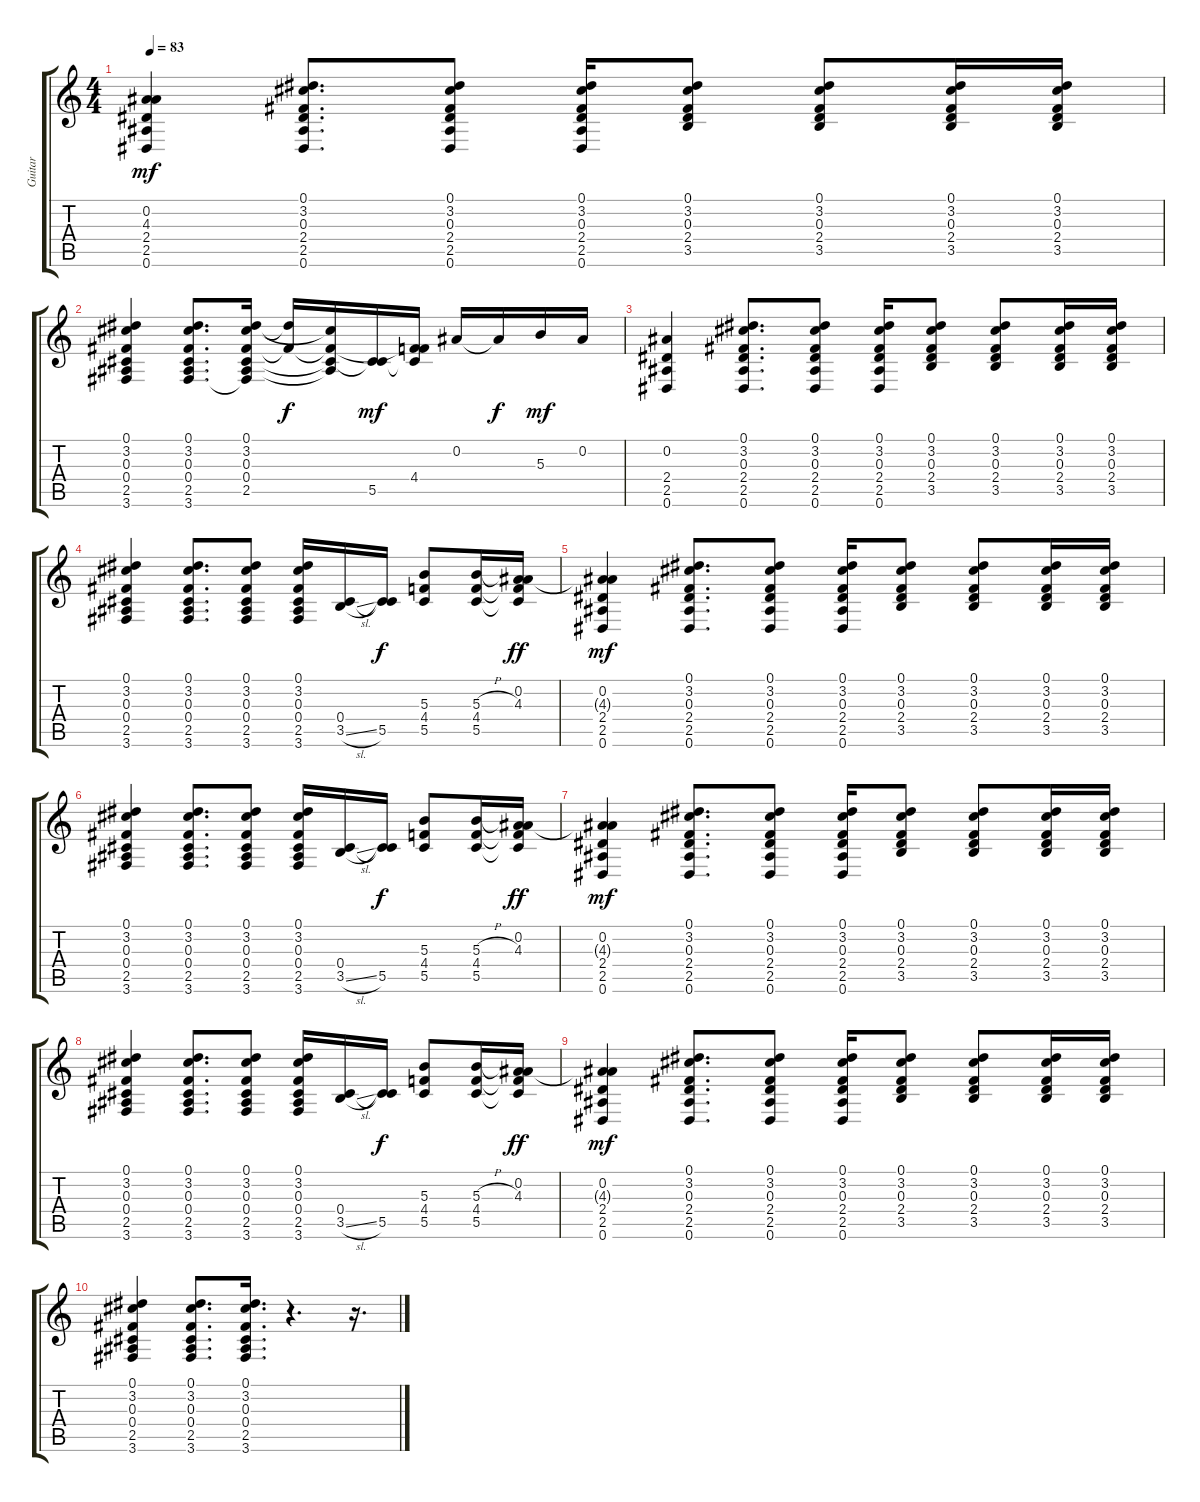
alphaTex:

\track ("Guitar" "Guitar") {instrument overdrivenguitar}
\staff {score tabs}
\tuning (Eb4 Bb3 Gb3 Db3 Ab2 Eb2) {hide}
\ts (4 4)
\tempo 83
\clef g2
\ks c
(0.2 4.3{t} 2.4 2.5 0.6).4{dy mf} (0.1 3.2 0.3 2.4 2.5 0.6).8{d} (0.1 3.2 0.3 2.4 2.5 0.6).8 (0.1 3.2 0.3 2.4 2.5 0.6).16 (0.1 3.2 0.3 2.4 3.5).8 (0.1 3.2 0.3 2.4 3.5).8 (0.1 3.2 0.3 2.4 3.5).16 (0.1 3.2 0.3 2.4 3.5).16 |
(0.1 3.2 0.3 0.4 2.5 3.6).4 (0.1 3.2 0.3 0.4 2.5 3.6).8{d} (0.1 3.2 0.3 0.4 2.5 3.6{t}).16 (0.1{t} 0.3{t}).16{dy f} (3.2{t} 0.3{t} 0.4{t} 2.5{t}).16 (0.4{t} 5.5).16{dy mf} (0.3{t} 4.4 5.5{t}).16 0.2.16 0.2{t}.16{dy f} 5.3.16{dy mf} 0.2.16 |
(0.2 2.4 2.5 0.6).4 (0.1 3.2 0.3 2.4 2.5 0.6).8{d} (0.1 3.2 0.3 2.4 2.5 0.6).8 (0.1 3.2 0.3 2.4 2.5 0.6).16 (0.1 3.2 0.3 2.4 3.5).8 (0.1 3.2 0.3 2.4 3.5).8 (0.1 3.2 0.3 2.4 3.5).16 (0.1 3.2 0.3 2.4 3.5).16 |
(0.1 3.2 0.3 0.4 2.5 3.6).4 (0.1 3.2 0.3 0.4 2.5 3.6).8{d} (0.1 3.2 0.3 0.4 2.5 3.6).8 (0.1 3.2 0.3 0.4 2.5 3.6).16 (0.4 3.5{sl}).16 (0.4{t} 5.5).16{dy f} (5.3 4.4 5.5).8 (5.3{h} 4.4 5.5).16 (0.2 4.3 4.4{t} 5.5{t}).16{dy ff} |
(0.2 4.3{t} 2.4 2.5 0.6).4{dy mf} (0.1 3.2 0.3 2.4 2.5 0.6).8{d} (0.1 3.2 0.3 2.4 2.5 0.6).8 (0.1 3.2 0.3 2.4 2.5 0.6).16 (0.1 3.2 0.3 2.4 3.5).8 (0.1 3.2 0.3 2.4 3.5).8 (0.1 3.2 0.3 2.4 3.5).16 (0.1 3.2 0.3 2.4 3.5).16 |
(0.1 3.2 0.3 0.4 2.5 3.6).4 (0.1 3.2 0.3 0.4 2.5 3.6).8{d} (0.1 3.2 0.3 0.4 2.5 3.6).8 (0.1 3.2 0.3 0.4 2.5 3.6).16 (0.4 3.5{sl}).16 (0.4{t} 5.5).16{dy f} (5.3 4.4 5.5).8 (5.3{h} 4.4 5.5).16 (0.2 4.3 4.4{t} 5.5{t}).16{dy ff} |
(0.2 4.3{t} 2.4 2.5 0.6).4{dy mf} (0.1 3.2 0.3 2.4 2.5 0.6).8{d} (0.1 3.2 0.3 2.4 2.5 0.6).8 (0.1 3.2 0.3 2.4 2.5 0.6).16 (0.1 3.2 0.3 2.4 3.5).8 (0.1 3.2 0.3 2.4 3.5).8 (0.1 3.2 0.3 2.4 3.5).16 (0.1 3.2 0.3 2.4 3.5).16 |
(0.1 3.2 0.3 0.4 2.5 3.6).4 (0.1 3.2 0.3 0.4 2.5 3.6).8{d} (0.1 3.2 0.3 0.4 2.5 3.6).8 (0.1 3.2 0.3 0.4 2.5 3.6).16 (0.4 3.5{sl}).16 (0.4{t} 5.5).16{dy f} (5.3 4.4 5.5).8 (5.3{h} 4.4 5.5).16 (0.2 4.3 4.4{t} 5.5{t}).16{dy ff} |
(0.2 4.3{t} 2.4 2.5 0.6).4{dy mf} (0.1 3.2 0.3 2.4 2.5 0.6).8{d} (0.1 3.2 0.3 2.4 2.5 0.6).8 (0.1 3.2 0.3 2.4 2.5 0.6).16 (0.1 3.2 0.3 2.4 3.5).8 (0.1 3.2 0.3 2.4 3.5).8 (0.1 3.2 0.3 2.4 3.5).16 (0.1 3.2 0.3 2.4 3.5).16 |
(0.1 3.2 0.3 0.4 2.5 3.6).4 (0.1 3.2 0.3 0.4 2.5 3.6).8{d} (0.1 3.2 0.3 0.4 2.5 3.6).16{d} r.4{d} r.16{d}
